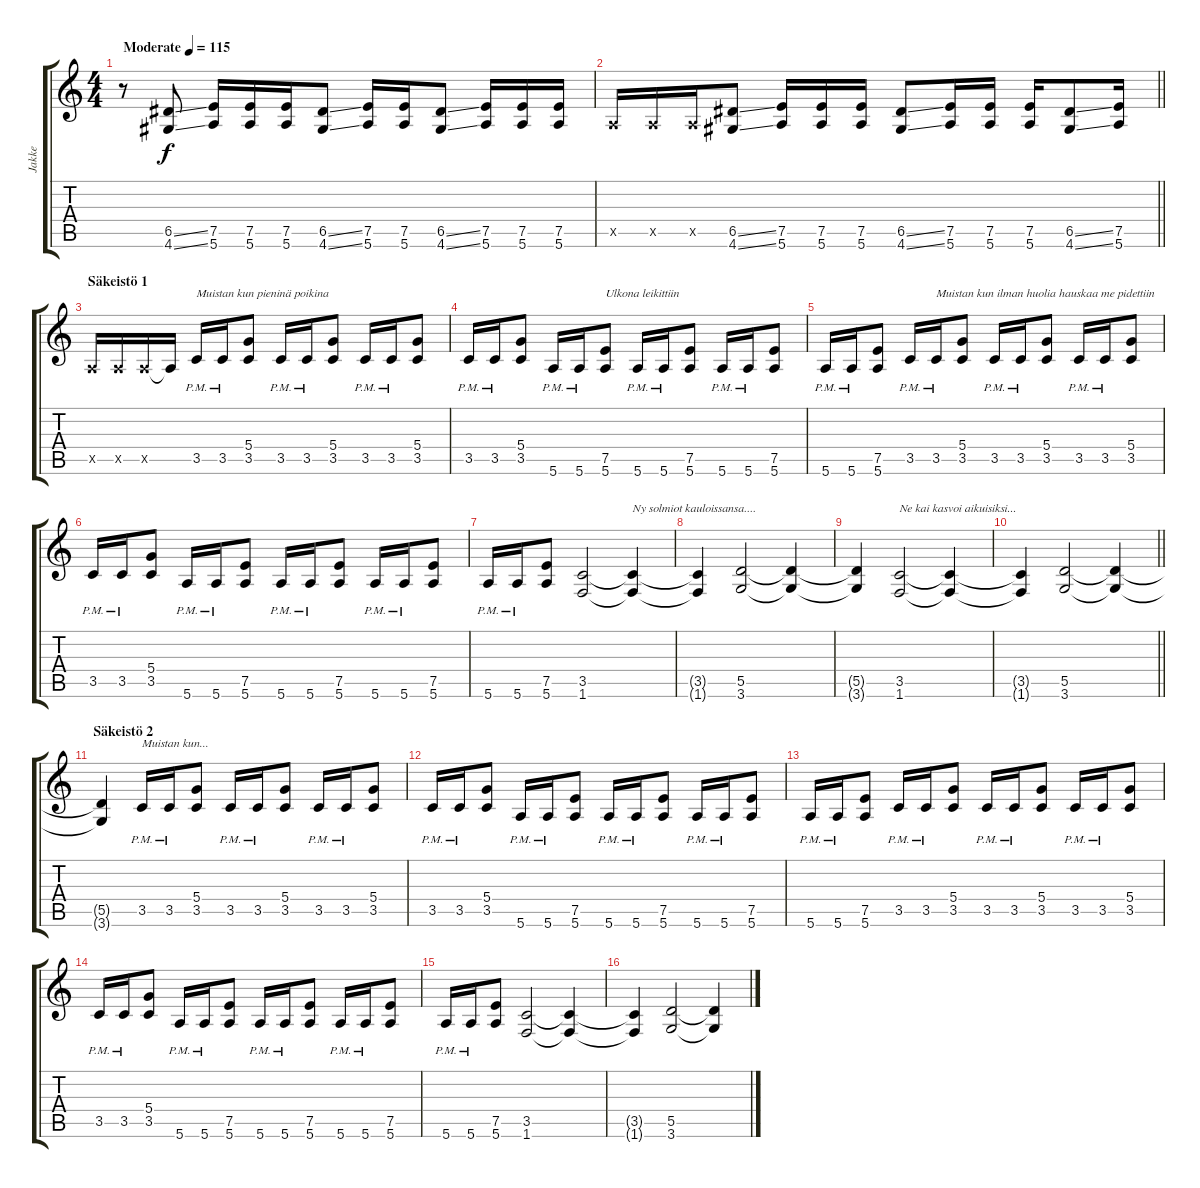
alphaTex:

\track ("Jakke" "Jakke") {instrument distortionguitar}
\staff {score tabs}
\tuning (E4 B3 G3 D3 A2 E2) {hide}
\ts (4 4)
\tempo (115 "Moderate")
\clef g2
\ks c
r.8{dy f instrument distortionguitar} (6.5{ss} 4.6{ss}).8 (7.5 5.6).16 (7.5 5.6).16 (7.5 5.6).16 (6.5{ss} 4.6{ss}).8 (7.5 5.6).16 (7.5 5.6).16 (6.5{ss} 4.6{ss}).8 (7.5 5.6).16 (7.5 5.6).16 (7.5 5.6).16 |
\barLineRight lightlight
0.5{x}.16 0.5{x}.16 0.5{x}.16 (6.5{ss} 4.6{ss}).8 (7.5 5.6).16 (7.5 5.6).16 (7.5 5.6).16 (6.5{ss} 4.6{ss}).8 (7.5 5.6).16 (7.5 5.6).16 (7.5 5.6).16 (6.5{ss} 4.6{ss}).8 (7.5 5.6).16 |
\section ("" "Säkeistö 1")
0.5{x}.16 0.5{x}.16 0.5{x}.16 0.5{t}.16 3.5{pm}.16{txt "Muistan kun pieninä poikina"} 3.5{pm}.16 (5.4 3.5).8 3.5{pm}.16 3.5{pm}.16 (5.4 3.5).8 3.5{pm}.16 3.5{pm}.16 (5.4 3.5).8 |
3.5{pm}.16 3.5{pm}.16 (5.4 3.5).8 5.6{pm}.16 5.6{pm}.16 (7.5 5.6).8{txt "Ulkona leikittiin"} 5.6{pm}.16 5.6{pm}.16 (7.5 5.6).8 5.6{pm}.16 5.6{pm}.16 (7.5 5.6).8 |
5.6{pm}.16 5.6{pm}.16 (7.5 5.6).8 3.5{pm}.16 3.5{pm}.16{txt "Muistan kun ilman huolia hauskaa me pidettiin"} (5.4 3.5).8 3.5{pm}.16 3.5{pm}.16 (5.4 3.5).8 3.5{pm}.16 3.5{pm}.16 (5.4 3.5).8 |
3.5{pm}.16 3.5{pm}.16 (5.4 3.5).8 5.6{pm}.16 5.6{pm}.16 (7.5 5.6).8 5.6{pm}.16 5.6{pm}.16 (7.5 5.6).8 5.6{pm}.16 5.6{pm}.16 (7.5 5.6).8 |
5.6{pm}.16 5.6{pm}.16 (7.5 5.6).8 (3.5 1.6).2 (3.5{t} 1.6{t}).4{txt "Ny solmiot kauloissansa...."} |
(3.5{t} 1.6{t}).4 (5.5 3.6).2 (5.5{t} 3.6{t}).4 |
(5.5{t} 3.6{t}).4 (3.5 1.6).2{txt "Ne kai kasvoi aikuisiksi..."} (3.5{t} 1.6{t}).4 |
\barLineRight lightlight
(3.5{t} 1.6{t}).4 (5.5 3.6).2 (5.5{t} 3.6{t}).4 |
\section ("" "Säkeistö 2")
(5.5{t} 3.6{t}).4 3.5{pm}.16{txt "Muistan kun..."} 3.5{pm}.16 (5.4 3.5).8 3.5{pm}.16 3.5{pm}.16 (5.4 3.5).8 3.5{pm}.16 3.5{pm}.16 (5.4 3.5).8 |
3.5{pm}.16 3.5{pm}.16 (5.4 3.5).8 5.6{pm}.16 5.6{pm}.16 (7.5 5.6).8 5.6{pm}.16 5.6{pm}.16 (7.5 5.6).8 5.6{pm}.16 5.6{pm}.16 (7.5 5.6).8 |
5.6{pm}.16 5.6{pm}.16 (7.5 5.6).8 3.5{pm}.16 3.5{pm}.16 (5.4 3.5).8 3.5{pm}.16 3.5{pm}.16 (5.4 3.5).8 3.5{pm}.16 3.5{pm}.16 (5.4 3.5).8 |
3.5{pm}.16 3.5{pm}.16 (5.4 3.5).8 5.6{pm}.16 5.6{pm}.16 (7.5 5.6).8 5.6{pm}.16 5.6{pm}.16 (7.5 5.6).8 5.6{pm}.16 5.6{pm}.16 (7.5 5.6).8 |
5.6{pm}.16 5.6{pm}.16 (7.5 5.6).8 (3.5 1.6).2 (3.5{t} 1.6{t}).4 |
(3.5{t} 1.6{t}).4 (5.5 3.6).2 (5.5{t} 3.6{t}).4
